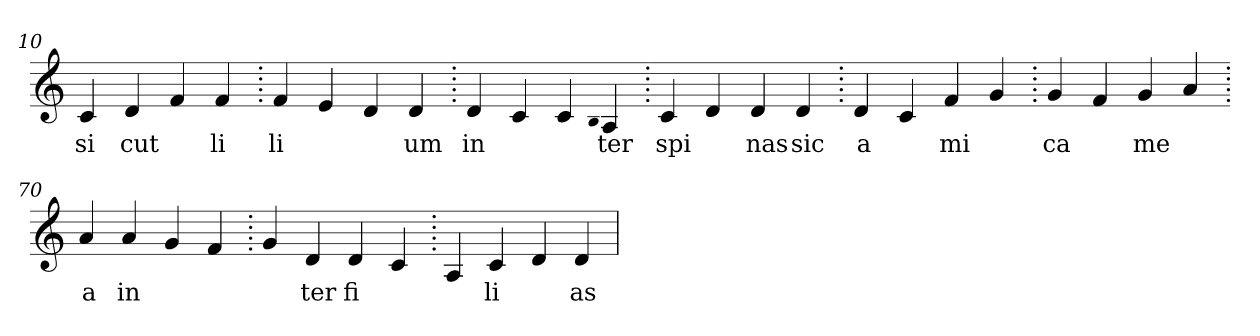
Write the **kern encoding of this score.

**kern	**text
*part1	*part1
*staff1	*staff1
*clefG2	*
=10.	=10.
4c	si
4d	cut
4f	.
4f	li
=20.	=20.
4f	li
4e	.
4d	.
4d	um
=30.	=30.
4d	in
4c	.
4c	.
qqB	.
4A	ter
=40.	=40.
4c	spi
4d	.
4d	nas
4d	sic
=50.	=50.
4d	a
4c	.
4f	mi
4g	.
=60.	=60.
4g	ca
4f	.
4g	me
4a	.
=70.	=70.
4a	a
4a	in
4g	.
4f	.
=80.	=80.
4g	.
4d	ter
4d	fi
4c	.
=90.	=90.
4A	.
4c	li
4d	.
4d	as
=	=
*-	*-
